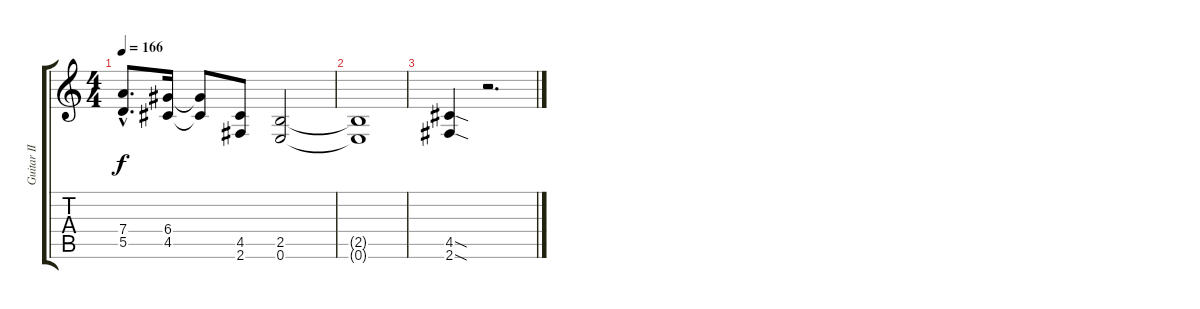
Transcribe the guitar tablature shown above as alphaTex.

\track ("Guitar II" "Guitar II") {instrument distortionguitar}
\staff {score tabs}
\tuning (E4 B3 G3 D3 A2 E2) {hide}
\ts (4 4)
\tempo 166
\clef g2
\ks c
(7.4{hac} 5.5{hac}).8{d dy f} (6.4 4.5).16 (6.4{t} 4.5{t}).8 (4.5 2.6).8 (2.5 0.6).2 |
(2.5{t} 0.6{t}).1 |
(4.5{sod} 2.6{sod}).4 r.2{d}
